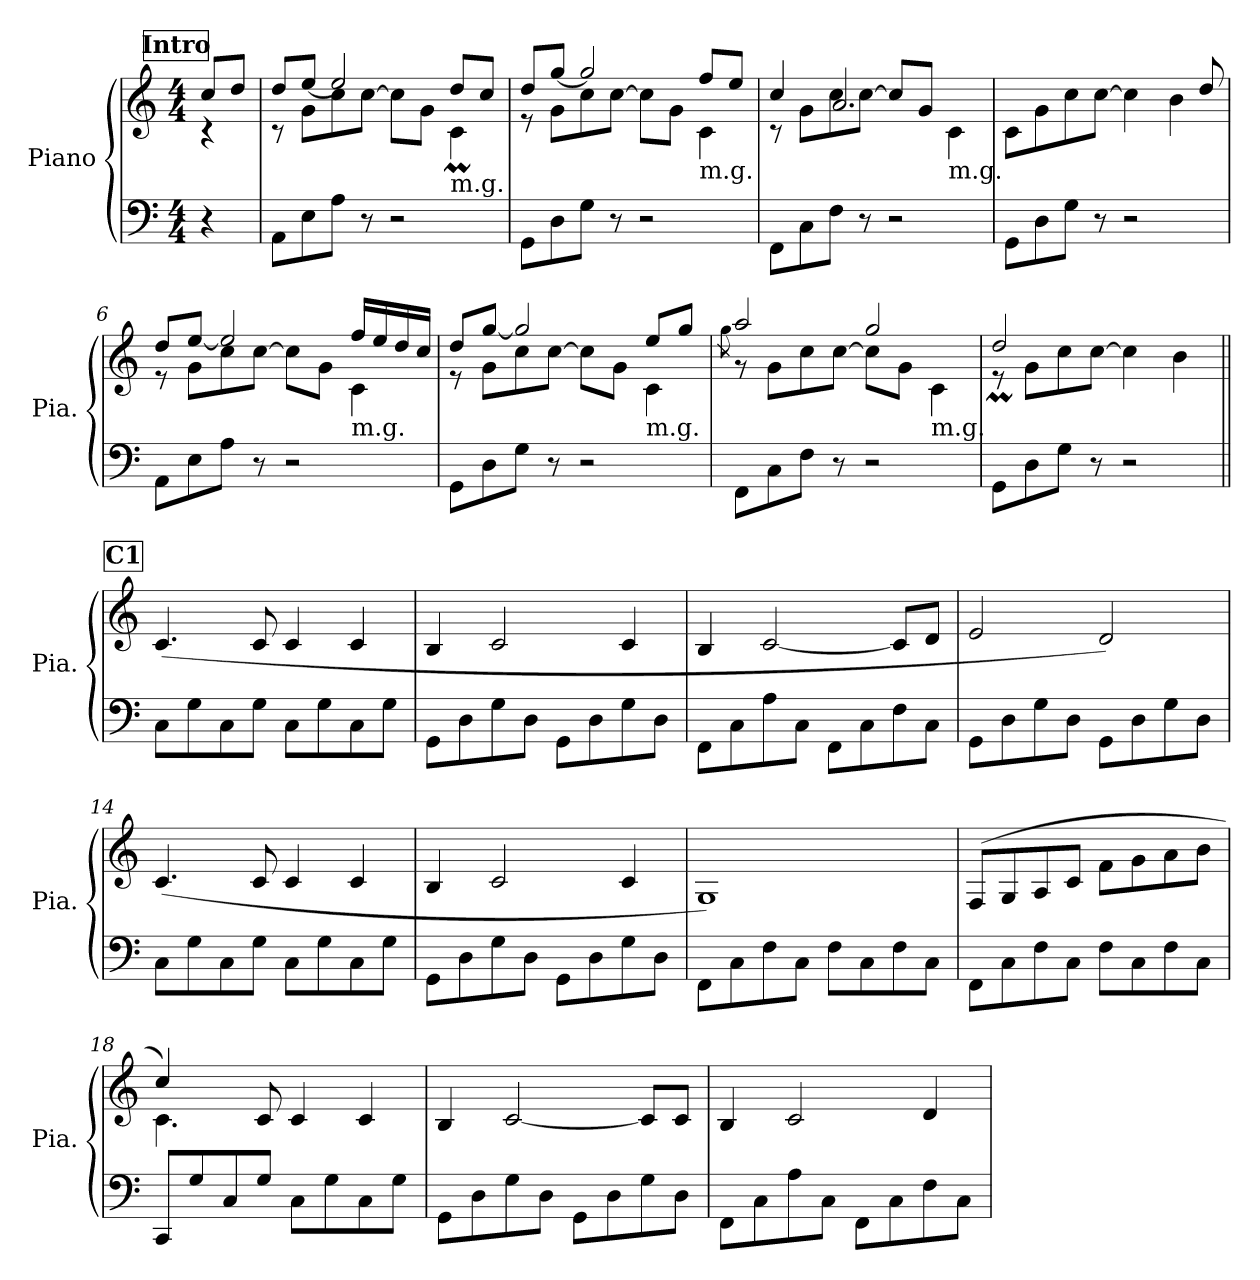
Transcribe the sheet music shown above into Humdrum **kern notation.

**kern	**kern
*part1	*part1
*staff2	*staff1
*I"Piano	*
*I'Pia.	*
*clefF4	*clefG2
*k[]	*k[]
*M4/4	*M4/4
*MM100	*MM100
!!LO:REH:place=s1:a:B:fs=14:t=Intro
=1	=1
*	*^
4r	4rc	8cc/L
.	.	8dd/J
=2	=2	=2
8AA\L	8rc	8dd/L
8E\	8g\L	[8ee/J
8A\J	8cc\	2ee/]
8r	[8cc\J	.
2r	8cc\L]	.
.	8g\J	.
!	!LO:TX:b:t=m.g.	!
.	4c:\	8ddM/L
.	.	8cc/J
=3	=3	=3
8GG\L	8re	8dd/L
8D\	8g\L	[8gg/J
8G\J	8cc\	2gg/]
8r	[8cc\J	.
2r	8cc\L]	.
.	8g\J	.
!	!LO:TX:b:t=m.g.	!
.	4c:\	8ff/L
.	.	8ee/J
=4	=4	=4
8FF\L	8rc	4cc/
8C\	8g\L	.
8F\J	8cc<\	2.a/
8r	[8cc\J	.
2r	8cc/L]	.
.	8g/J	.
!	!LO:TX:b:t=m.g.	!
.	4c:\	.
=5	=5	=5
8GG\L	8c\L	2ryy
8D\	8g\	.
8G\J	8cc\	.
8r	[8cc\J	.
2r	4cc\]	4ryy
.	4b\	8ryy
.	.	8dd/
=6	=6	=6
8AA\L	8re	8dd/L
8E\	8g\L	[8ee/J
8A\J	8cc\	2ee/]
8r	[8cc\J	.
2r	8cc\L]	.
.	8g\J	.
!	!LO:TX:b:t=m.g.	!
.	4c:\	16ff/LL
.	.	16ee/
.	.	16dd/
.	.	16cc/JJ
=7	=7	=7
8GG\L	8re	8dd/L
8D\	8g\L	[8gg/J
8G\J	8cc\	2gg/]
8r	[8cc\J	.
2r	8cc\L]	.
.	8g\J	.
!	!LO:TX:b:t=m.g.	!
.	4c:\	8ee/L
.	.	8gg/J
=8	=8	=8
.	.	8qgg\
8FF\L	8rg	2aa/
8C\	8g\L	.
8F\J	8cc\	.
8r	[8cc\J	.
2r	8cc\L]	2gg/
.	8g:\J	.
!	!LO:TX:b:t=m.g.	!
.	4c\	.
=9	=9	=9
8GG\L	8re	2ddM/
8D\	8g\L	.
8G\J	8cc\	.
8r	[8cc\J	.
2r	4cc\]	2ryy
.	4b\	.
*	*v	*v
!!LO:REH:place=s1:a:B:fs=14:t=C1
=10||	=10||
8C\L	(>4.c/
8G\	.
8C\	.
8G\J	8c/
8C\L	4c/
8G\	.
8C\	4c/
8G\J	.
=11	=11
8GG\L	4B/
8D\	.
8G\	2c/
8D\J	.
8GG\L	.
8D\	.
8G\	4c/
8D\J	.
=12	=12
8FF\L	4B/
8C\	.
8A\	[2c/
8C\J	.
8FF\L	.
8C\	.
8F\	8c/L]
8C\J	8d/J
=13	=13
8GG\L	2e/
8D\	.
8G\	.
8D\J	.
8GG\L	2d/)
8D\	.
8G\	.
8D\J	.
=14	=14
8C\L	(>4.c/
8G\	.
8C\	.
8G\J	8c/
8C\L	4c/
8G\	.
8C\	4c/
8G\J	.
=15	=15
8GG\L	4B/
8D\	.
8G\	2c/
8D\J	.
8GG\L	.
8D\	.
8G\	4c/
8D\J	.
=16	=16
8FF\L	1G)
8C\	.
8F\	.
8C\J	.
8F\L	.
8C\	.
8F\	.
8C\J	.
=17	=17
*	*^
8FF\L	2ryy	(>8F/L
8C\	.	8G/
8F\	.	8A/
8C\J	.	8c/J
8F\L	2ryy	8f\L
8C\	.	8g\
8F\	.	8a\
8C\J	.	8b\J
=18	=18	=18
8CC/L	4.c\	4cc/)
8G/	.	.
8C/	.	4ryy
8G/J	8c/	.
8C\L	4c/	2ryy
8G\	.	.
8C\	4c/	.
8G\J	.	.
*	*v	*v
=19	=19
8GG\L	4B/
8D\	.
8G\	[2c/
8D\J	.
8GG\L	.
8D\	.
8G\	8c/L]
8D\J	8c/J
=20	=20
8FF\L	4B/
8C\	.
8A\	2c/
8C\J	.
8FF\L	.
8C\	.
8F\	4d/
8C\J	.
=	=
*-	*-
